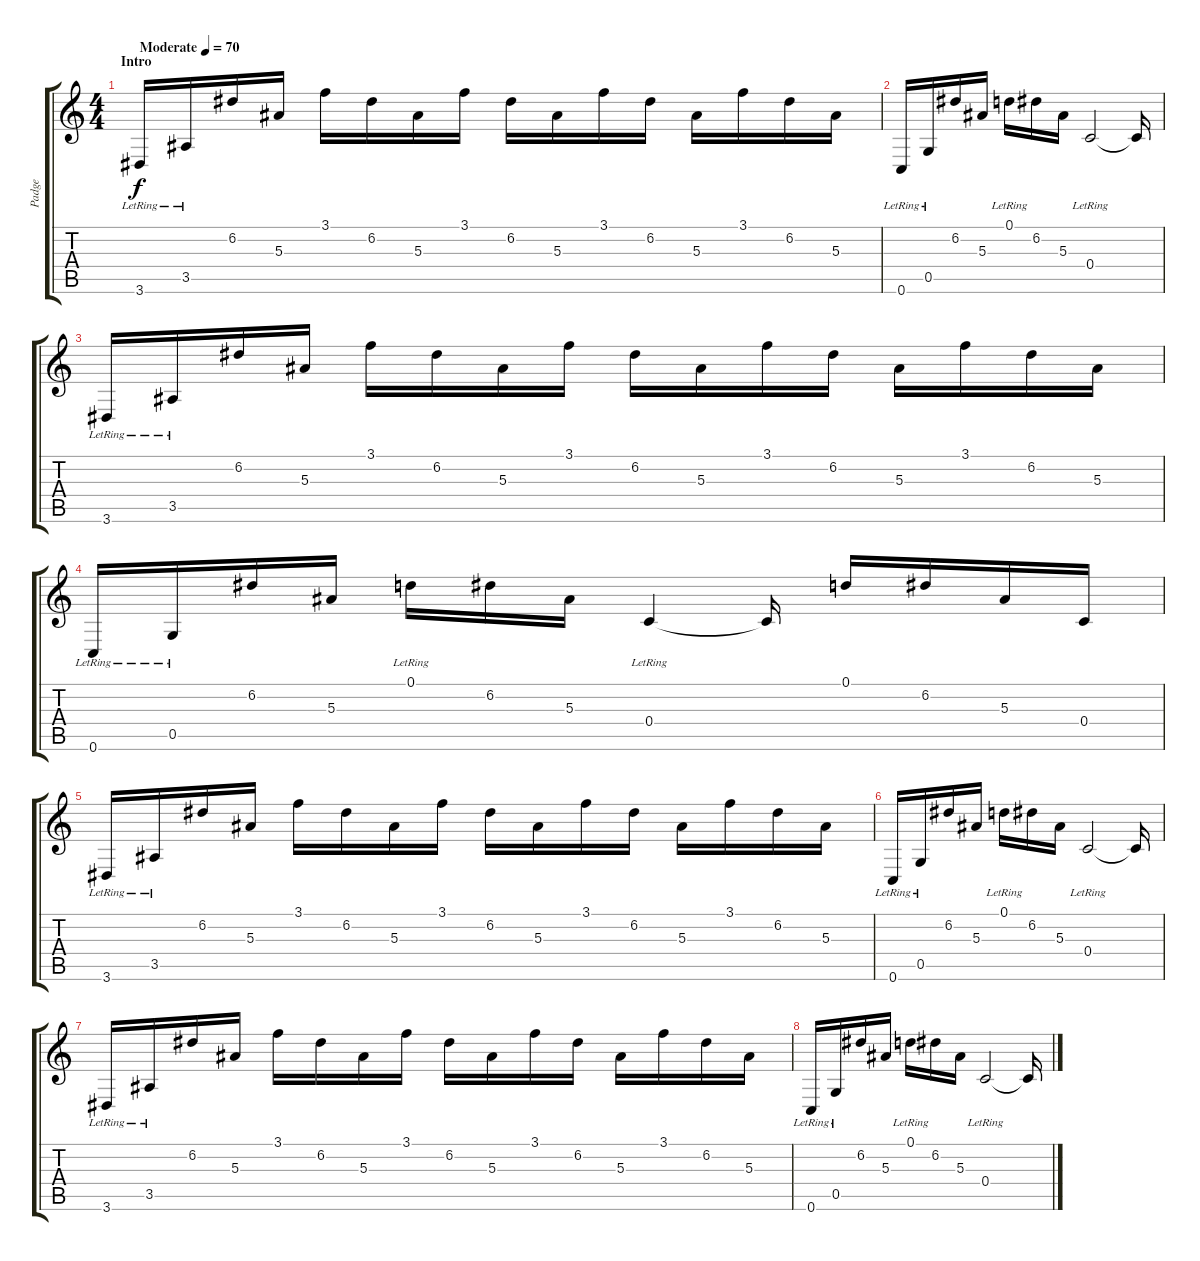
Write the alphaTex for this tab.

\track ("Padge" "Padge") {instrument distortionguitar}
\staff {score tabs}
\tuning (D4 A3 F3 C3 G2 C2) {hide}
\ts (4 4)
\section ("" "Intro")
\tempo (70 "Moderate")
\clef g2
\ks c
3.6{lr}.16{dy f instrument distortionguitar} 3.5{lr}.16 6.2.16 5.3.16 3.1.16 6.2.16 5.3.16 3.1.16 6.2.16 5.3.16 3.1.16 6.2.16 5.3.16 3.1.16 6.2.16 5.3.16 |
0.6{lr}.16 0.5{lr}.16 6.2.16 5.3.16 0.1{lr}.16 6.2.16 5.3.16 0.4{lr}.2 0.4{t}.16 |
3.6{lr}.16 3.5{lr}.16 6.2.16 5.3.16 3.1.16 6.2.16 5.3.16 3.1.16 6.2.16 5.3.16 3.1.16 6.2.16 5.3.16 3.1.16 6.2.16 5.3.16 |
0.6{lr}.16 0.5{lr}.16 6.2.16 5.3.16 0.1{lr}.16 6.2.16 5.3.16 0.4{lr}.4 0.4{t}.16 0.1.16 6.2.16 5.3.16 0.4.16 |
3.6{lr}.16 3.5{lr}.16 6.2.16 5.3.16 3.1.16 6.2.16 5.3.16 3.1.16 6.2.16 5.3.16 3.1.16 6.2.16 5.3.16 3.1.16 6.2.16 5.3.16 |
0.6{lr}.16 0.5{lr}.16 6.2.16 5.3.16 0.1{lr}.16 6.2.16 5.3.16 0.4{lr}.2 0.4{t}.16 |
3.6{lr}.16 3.5{lr}.16 6.2.16 5.3.16 3.1.16 6.2.16 5.3.16 3.1.16 6.2.16 5.3.16 3.1.16 6.2.16 5.3.16 3.1.16 6.2.16 5.3.16 |
0.6{lr}.16 0.5{lr}.16 6.2.16 5.3.16 0.1{lr}.16 6.2.16 5.3.16 0.4{lr}.2 0.4{t}.16
